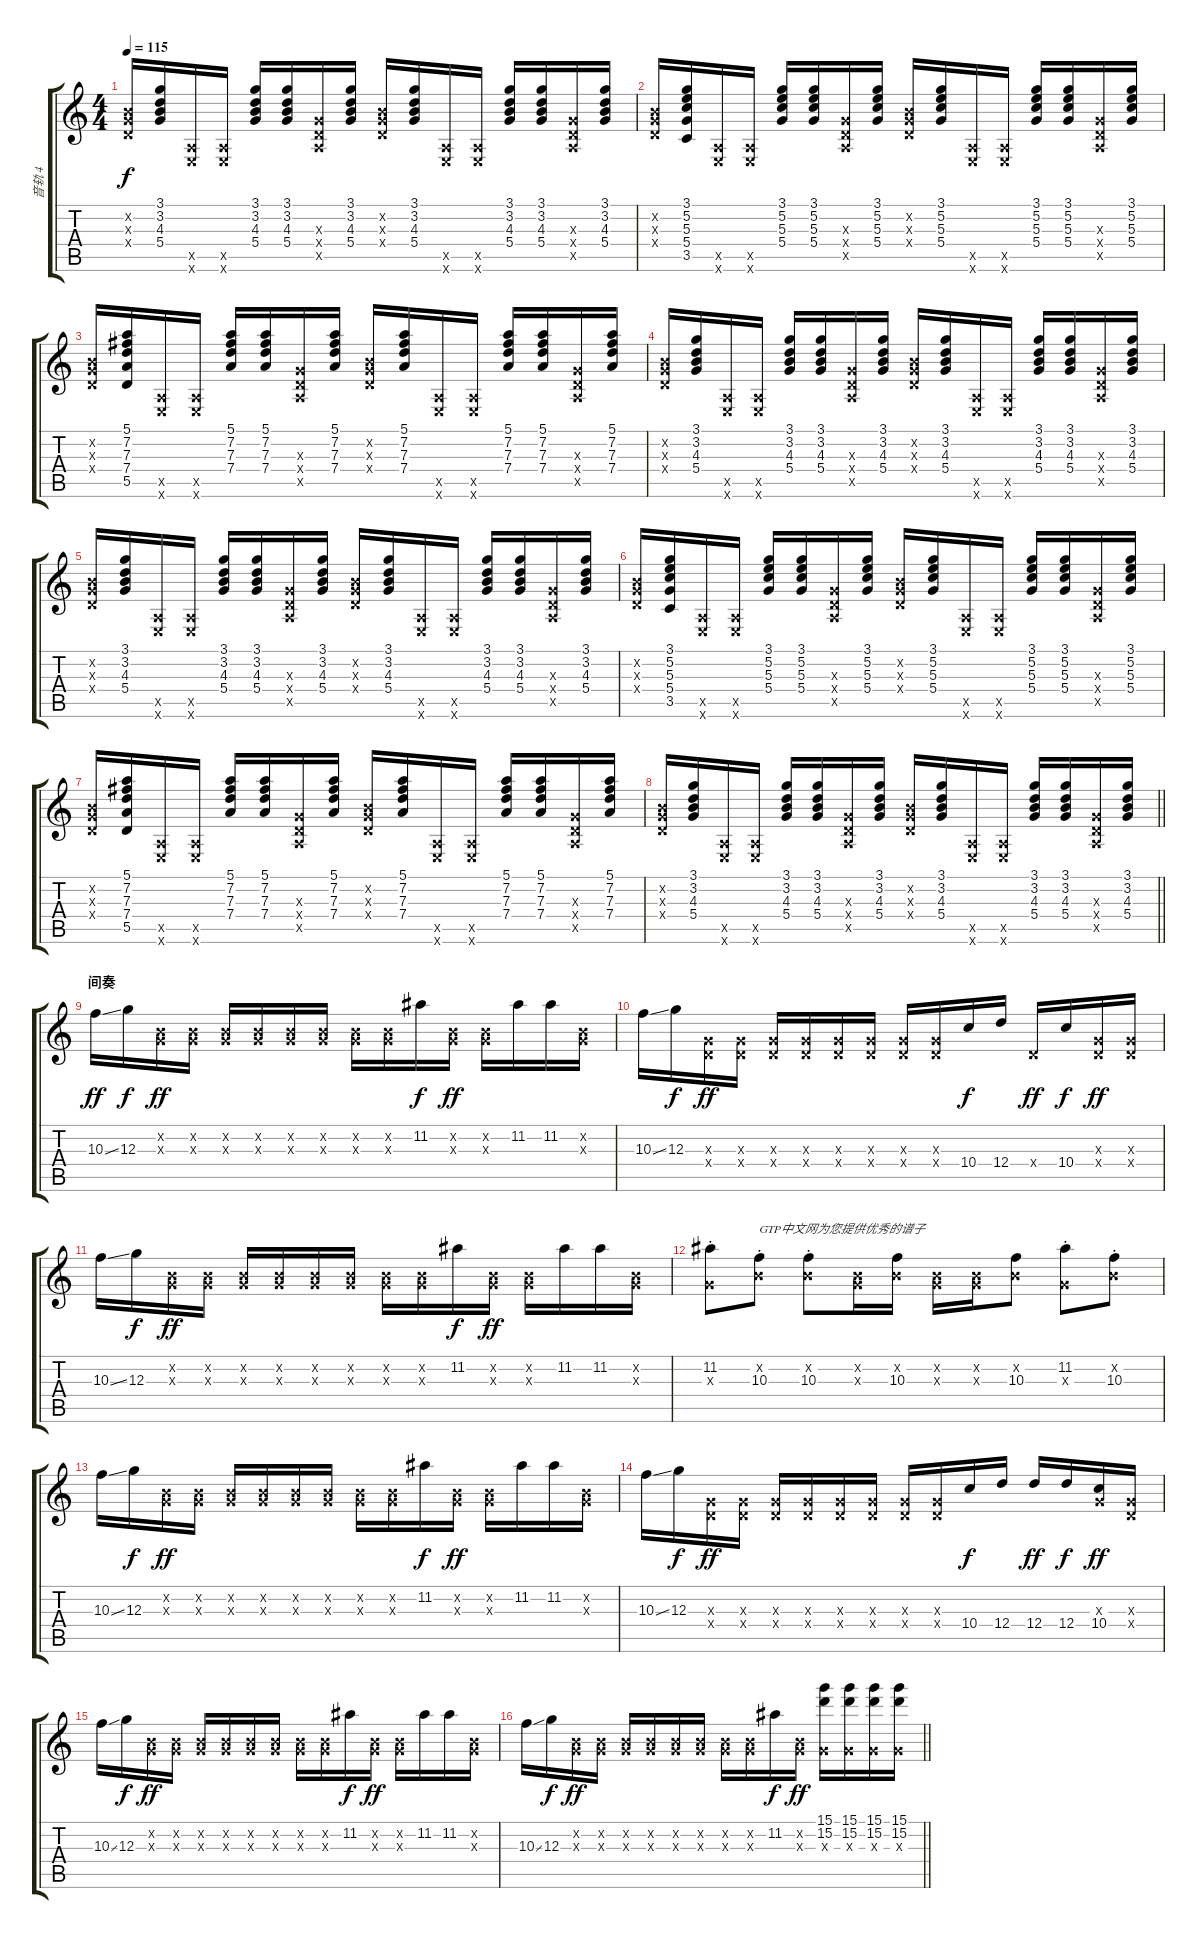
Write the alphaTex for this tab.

\track ("音轨 4" "音轨 4") {instrument electricguitarjazz}
\staff {score tabs}
\tuning (E4 B3 G3 D3 A2 E2) {hide}
\ts (4 4)
\tempo 115
\clef g2
\ks c
(0.2{x} 0.3{x} 0.4{x}).16{dy f} (3.1 3.2 4.3 5.4).16 (0.5{x} 0.6{x}).16 (0.5{x} 0.6{x}).16 (3.1 3.2 4.3 5.4).16 (3.1 3.2 4.3 5.4).16 (0.3{x} 0.4{x} 0.5{x}).16 (3.1 3.2 4.3 5.4).16 (0.2{x} 0.3{x} 0.4{x}).16 (3.1 3.2 4.3 5.4).16 (0.5{x} 0.6{x}).16 (0.5{x} 0.6{x}).16 (3.1 3.2 4.3 5.4).16 (3.1 3.2 4.3 5.4).16 (0.3{x} 0.4{x} 0.5{x}).16 (3.1 3.2 4.3 5.4).16 |
(0.2{x} 0.3{x} 0.4{x}).16 (3.1 5.2 5.3 5.4 3.5).16 (0.5{x} 0.6{x}).16 (0.5{x} 0.6{x}).16 (3.1 5.2 5.3 5.4).16 (3.1 5.2 5.3 5.4).16 (0.3{x} 0.4{x} 0.5{x}).16 (3.1 5.2 5.3 5.4).16 (0.2{x} 0.3{x} 0.4{x}).16 (3.1 5.2 5.3 5.4).16 (0.5{x} 0.6{x}).16 (0.5{x} 0.6{x}).16 (3.1 5.2 5.3 5.4).16 (3.1 5.2 5.3 5.4).16 (0.3{x} 0.4{x} 0.5{x}).16 (3.1 5.2 5.3 5.4).16 |
(0.2{x} 0.3{x} 0.4{x}).16 (5.1 7.2 7.3 7.4 5.5).16 (0.5{x} 0.6{x}).16 (0.5{x} 0.6{x}).16 (5.1 7.2 7.3 7.4).16 (5.1 7.2 7.3 7.4).16 (0.3{x} 0.4{x} 0.5{x}).16 (5.1 7.2 7.3 7.4).16 (0.2{x} 0.3{x} 0.4{x}).16 (5.1 7.2 7.3 7.4).16 (0.5{x} 0.6{x}).16 (0.5{x} 0.6{x}).16 (5.1 7.2 7.3 7.4).16 (5.1 7.2 7.3 7.4).16 (0.3{x} 0.4{x} 0.5{x}).16 (5.1 7.2 7.3 7.4).16 |
(0.2{x} 0.3{x} 0.4{x}).16 (3.1 3.2 4.3 5.4).16 (0.5{x} 0.6{x}).16 (0.5{x} 0.6{x}).16 (3.1 3.2 4.3 5.4).16 (3.1 3.2 4.3 5.4).16 (0.3{x} 0.4{x} 0.5{x}).16 (3.1 3.2 4.3 5.4).16 (0.2{x} 0.3{x} 0.4{x}).16 (3.1 3.2 4.3 5.4).16 (0.5{x} 0.6{x}).16 (0.5{x} 0.6{x}).16 (3.1 3.2 4.3 5.4).16 (3.1 3.2 4.3 5.4).16 (0.3{x} 0.4{x} 0.5{x}).16 (3.1 3.2 4.3 5.4).16 |
(0.2{x} 0.3{x} 0.4{x}).16 (3.1 3.2 4.3 5.4).16 (0.5{x} 0.6{x}).16 (0.5{x} 0.6{x}).16 (3.1 3.2 4.3 5.4).16 (3.1 3.2 4.3 5.4).16 (0.3{x} 0.4{x} 0.5{x}).16 (3.1 3.2 4.3 5.4).16 (0.2{x} 0.3{x} 0.4{x}).16 (3.1 3.2 4.3 5.4).16 (0.5{x} 0.6{x}).16 (0.5{x} 0.6{x}).16 (3.1 3.2 4.3 5.4).16 (3.1 3.2 4.3 5.4).16 (0.3{x} 0.4{x} 0.5{x}).16 (3.1 3.2 4.3 5.4).16 |
(0.2{x} 0.3{x} 0.4{x}).16 (3.1 5.2 5.3 5.4 3.5).16 (0.5{x} 0.6{x}).16 (0.5{x} 0.6{x}).16 (3.1 5.2 5.3 5.4).16 (3.1 5.2 5.3 5.4).16 (0.3{x} 0.4{x} 0.5{x}).16 (3.1 5.2 5.3 5.4).16 (0.2{x} 0.3{x} 0.4{x}).16 (3.1 5.2 5.3 5.4).16 (0.5{x} 0.6{x}).16 (0.5{x} 0.6{x}).16 (3.1 5.2 5.3 5.4).16 (3.1 5.2 5.3 5.4).16 (0.3{x} 0.4{x} 0.5{x}).16 (3.1 5.2 5.3 5.4).16 |
(0.2{x} 0.3{x} 0.4{x}).16 (5.1 7.2 7.3 7.4 5.5).16 (0.5{x} 0.6{x}).16 (0.5{x} 0.6{x}).16 (5.1 7.2 7.3 7.4).16 (5.1 7.2 7.3 7.4).16 (0.3{x} 0.4{x} 0.5{x}).16 (5.1 7.2 7.3 7.4).16 (0.2{x} 0.3{x} 0.4{x}).16 (5.1 7.2 7.3 7.4).16 (0.5{x} 0.6{x}).16 (0.5{x} 0.6{x}).16 (5.1 7.2 7.3 7.4).16 (5.1 7.2 7.3 7.4).16 (0.3{x} 0.4{x} 0.5{x}).16 (5.1 7.2 7.3 7.4).16 |
\barLineRight lightlight
(0.2{x} 0.3{x} 0.4{x}).16 (3.1 3.2 4.3 5.4).16 (0.5{x} 0.6{x}).16 (0.5{x} 0.6{x}).16 (3.1 3.2 4.3 5.4).16 (3.1 3.2 4.3 5.4).16 (0.3{x} 0.4{x} 0.5{x}).16 (3.1 3.2 4.3 5.4).16 (0.2{x} 0.3{x} 0.4{x}).16 (3.1 3.2 4.3 5.4).16 (0.5{x} 0.6{x}).16 (0.5{x} 0.6{x}).16 (3.1 3.2 4.3 5.4).16 (3.1 3.2 4.3 5.4).16 (0.3{x} 0.4{x} 0.5{x}).16 (3.1 3.2 4.3 5.4).16 |
\section ("" "间奏")
10.3{ss}.16{dy ff} 12.3.16{dy f} (0.2{x} 0.3{x}).16{dy ff} (0.2{x} 0.3{x}).16 (0.2{x} 0.3{x}).16 (0.2{x} 0.3{x}).16 (0.2{x} 0.3{x}).16 (0.2{x} 0.3{x}).16 (0.2{x} 0.3{x}).16 (0.2{x} 0.3{x}).16 11.2.16{dy f} (0.2{x} 0.3{x}).16{dy ff} (0.2{x} 0.3{x}).16 11.2.16 11.2.16 (0.2{x} 0.3{x}).16 |
10.3{ss}.16 12.3.16{dy f} (0.3{x} 0.4{x}).16{dy ff} (0.3{x} 0.4{x}).16 (0.3{x} 0.4{x}).16 (0.3{x} 0.4{x}).16 (0.3{x} 0.4{x}).16 (0.3{x} 0.4{x}).16 (0.3{x} 0.4{x}).16 (0.3{x} 0.4{x}).16 10.4.16{dy f} 12.4.16 0.4{x}.16{dy ff} 10.4.16{dy f} (0.3{x} 0.4{x}).16{dy ff} (0.3{x} 0.4{x}).16 |
10.3{ss}.16 12.3.16{dy f} (0.2{x} 0.3{x}).16{dy ff} (0.2{x} 0.3{x}).16 (0.2{x} 0.3{x}).16 (0.2{x} 0.3{x}).16 (0.2{x} 0.3{x}).16 (0.2{x} 0.3{x}).16 (0.2{x} 0.3{x}).16 (0.2{x} 0.3{x}).16 11.2.16{dy f} (0.2{x} 0.3{x}).16{dy ff} (0.2{x} 0.3{x}).16 11.2.16 11.2.16 (0.2{x} 0.3{x}).16 |
(11.2{st} 0.3{x}).8 (0.2{x} 10.3{st}).8{txt "GTP中文网为您提供优秀的谱子"} (0.2{x} 10.3{st}).8 (0.2{x} 0.3{x}).16 (0.2{x} 10.3).16 (0.2{x} 0.3{x}).16 (0.2{x} 0.3{x}).16 (0.2{x} 10.3).8 (11.2{st} 0.3{x}).8 (0.2{x} 10.3{st}).8 |
10.3{ss}.16 12.3.16{dy f} (0.2{x} 0.3{x}).16{dy ff} (0.2{x} 0.3{x}).16 (0.2{x} 0.3{x}).16 (0.2{x} 0.3{x}).16 (0.2{x} 0.3{x}).16 (0.2{x} 0.3{x}).16 (0.2{x} 0.3{x}).16 (0.2{x} 0.3{x}).16 11.2.16{dy f} (0.2{x} 0.3{x}).16{dy ff} (0.2{x} 0.3{x}).16 11.2.16 11.2.16 (0.2{x} 0.3{x}).16 |
10.3{ss}.16 12.3.16{dy f} (0.3{x} 0.4{x}).16{dy ff} (0.3{x} 0.4{x}).16 (0.3{x} 0.4{x}).16 (0.3{x} 0.4{x}).16 (0.3{x} 0.4{x}).16 (0.3{x} 0.4{x}).16 (0.3{x} 0.4{x}).16 (0.3{x} 0.4{x}).16 10.4.16{dy f} 12.4.16 12.4.16{dy ff} 12.4.16{dy f} (0.3{x} 10.4).16{dy ff} (0.3{x} 0.4{x}).16 |
10.3{ss}.16 12.3.16{dy f} (0.2{x} 0.3{x}).16{dy ff} (0.2{x} 0.3{x}).16 (0.2{x} 0.3{x}).16 (0.2{x} 0.3{x}).16 (0.2{x} 0.3{x}).16 (0.2{x} 0.3{x}).16 (0.2{x} 0.3{x}).16 (0.2{x} 0.3{x}).16 11.2.16{dy f} (0.2{x} 0.3{x}).16{dy ff} (0.2{x} 0.3{x}).16 11.2.16 11.2.16 (0.2{x} 0.3{x}).16 |
\barLineRight lightlight
10.3{ss}.16 12.3.16{dy f} (0.2{x} 0.3{x}).16{dy ff} (0.2{x} 0.3{x}).16 (0.2{x} 0.3{x}).16 (0.2{x} 0.3{x}).16 (0.2{x} 0.3{x}).16 (0.2{x} 0.3{x}).16 (0.2{x} 0.3{x}).16 (0.2{x} 0.3{x}).16 11.2.16{dy f} (0.2{x} 0.3{x}).16{dy ff} (15.1 15.2 0.3{x}).16 (15.1 15.2 0.3{x}).16 (15.1 15.2 0.3{x}).16 (15.1 15.2 0.3{x}).16
